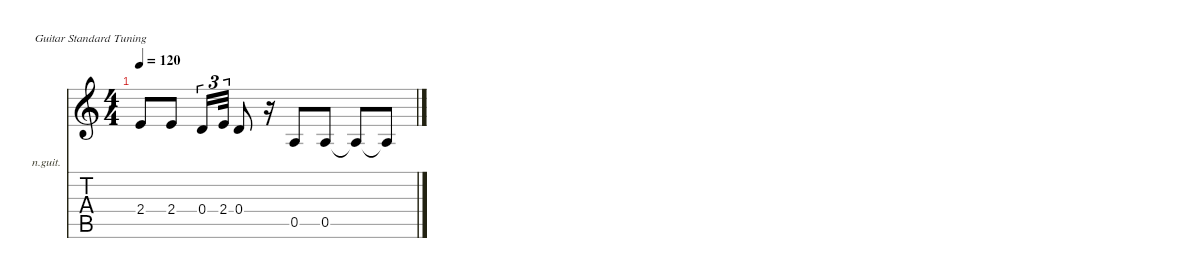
\defaultSystemsLayout 4
\hideDynamics
\bracketExtendMode nobrackets
\firstSystemTrackNameOrientation horizontal
\otherSystemsTrackNameOrientation horizontal
\track ("Гитара" "n.guit.") {instrument acousticguitarnylon}
\staff {score tabs}
\tuning (E4 B3 G3 D3 A2 E2)
\ts (4 4)
\tempo 120
\clef g2
\ks c
2.4.8{dy mf beam Up} 2.4.8{beam Up} 0.4.16{tu (3 2) beam Up} 2.4.32{tu (3 2) beam Up} 0.4.8{beam Up} r.16{beam Up} 0.5.8{beam Up} 0.5.8{beam Up} 0.5{t}.8{beam Up} 0.5{t}.8{dy f beam Up}
